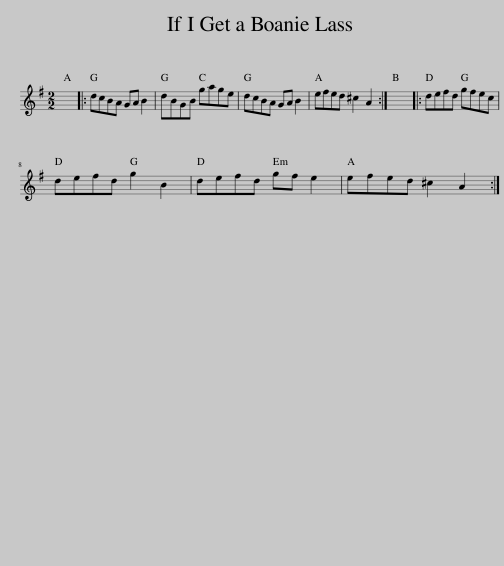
X:1
L:1/8
M:2/2
I:linebreak $
K:G
V:1 treble
V:1
 x8 |: dcBA GA B2 | dBGB gage | dcBA GA B2 | efed ^c2 A2 :| %5
 x8 |: defd gfec |$ defd g2 B2 | defd gf e2 | efed ^c2 A2 :| %10
